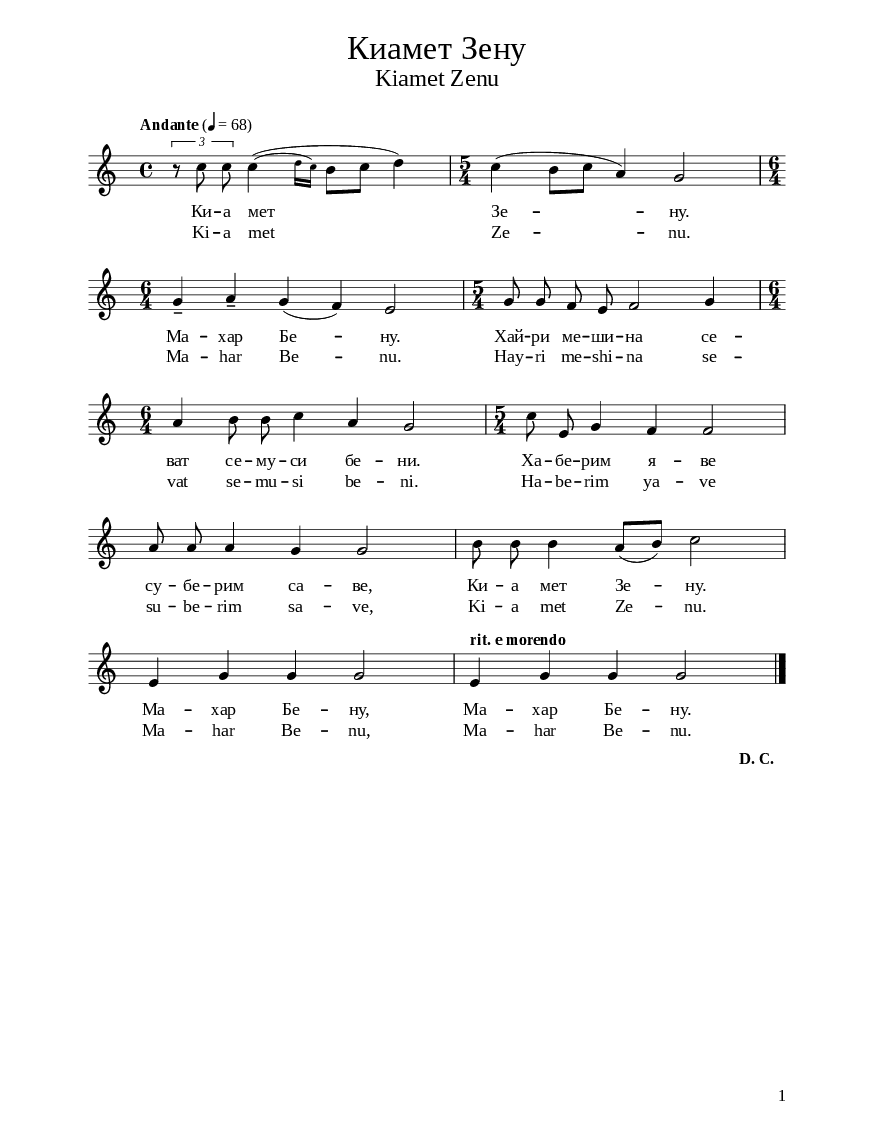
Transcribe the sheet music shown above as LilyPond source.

\version "2.24.0"

% include paper part and global functions
\include "include/globals.ily"

\bookpart {
  \label #'ref092_1
  \tocItem \markup "Киамет Зену – Kiamet Zenu "
  \include "include/bookpart-paper.ily"
  \score {
    \include "include/score-layout.ily"

    \new Voice \absolute {
      \clef treble
      \key c \major
      \time 4/4
      \tempoFunc "Andante" 4 "68"

      \autoBeamOff

      \tupletUp \tuplet 3/2 {r8 c'' c''8 }  c''4~ ( \slashedGrace { \stemDown d''16[c''16] \stemNeutral }  b'8[c''] d''4) | \time 5/4  c''4 ( b'8 [c''] a'4 ) g'2 \break |

      \time 6/4  g'4 -- a' -- g' ( f' ) e'2 | \time 5/4  g'8 g' f' e' f'2 g'4 \break |

      \time 6/4  a'4 b'8 b' c''4 a' g'2 |\time 5/4  c''8 e' g'4 f' f'2 | \break  a'8 a' a'4 g' g'2  |

      b'8 b' b'4 a'8 [( b' )] c''2 |\break e'4 g' g' g'2 | \tempo "rit. e morendo" e'4 g' g' g'2 | \bar "|."

    }



    \addlyrics {
      Ки -- а мет Зе --  -- ну. Ма -- хар Бе  --  ну. Хай  --  ри ме  -- ши  --  на се  --
      ват се  -- му  -- си бе  -- ни. Ха -- бе -- рим я -- ве су  -- бе  -- рим са  -- ве,
      Ки -- а мет Зе --  -- ну. Ма -- хар Бе  --  ну, Ма -- хар Бе  --  ну.
    }

    \addlyrics {
      Ki -- a met Ze --  -- nu. Ma -- har Be  --  nu. Hay  --  ri me  -- shi  --  na se  --
      vat se  -- mu  -- si be  -- ni. Ha -- be -- rim ya -- ve su  -- be  -- rim sa  -- ve,
      Ki -- a met Ze --  -- nu. Ma -- har Be  --  nu, Ma -- har Be  --  nu.
    }


    \header {
      title = \titleFunc "Киамет Зену" "Kiamet Zenu"
    }

    \midi{}

  } % score

\markup \dc-one "D. C."


  % include foreign translation(s) of the song
  %\include "lyrics_de/092_2_datay_davay_lyrics_de.ly"

} % bookpart
